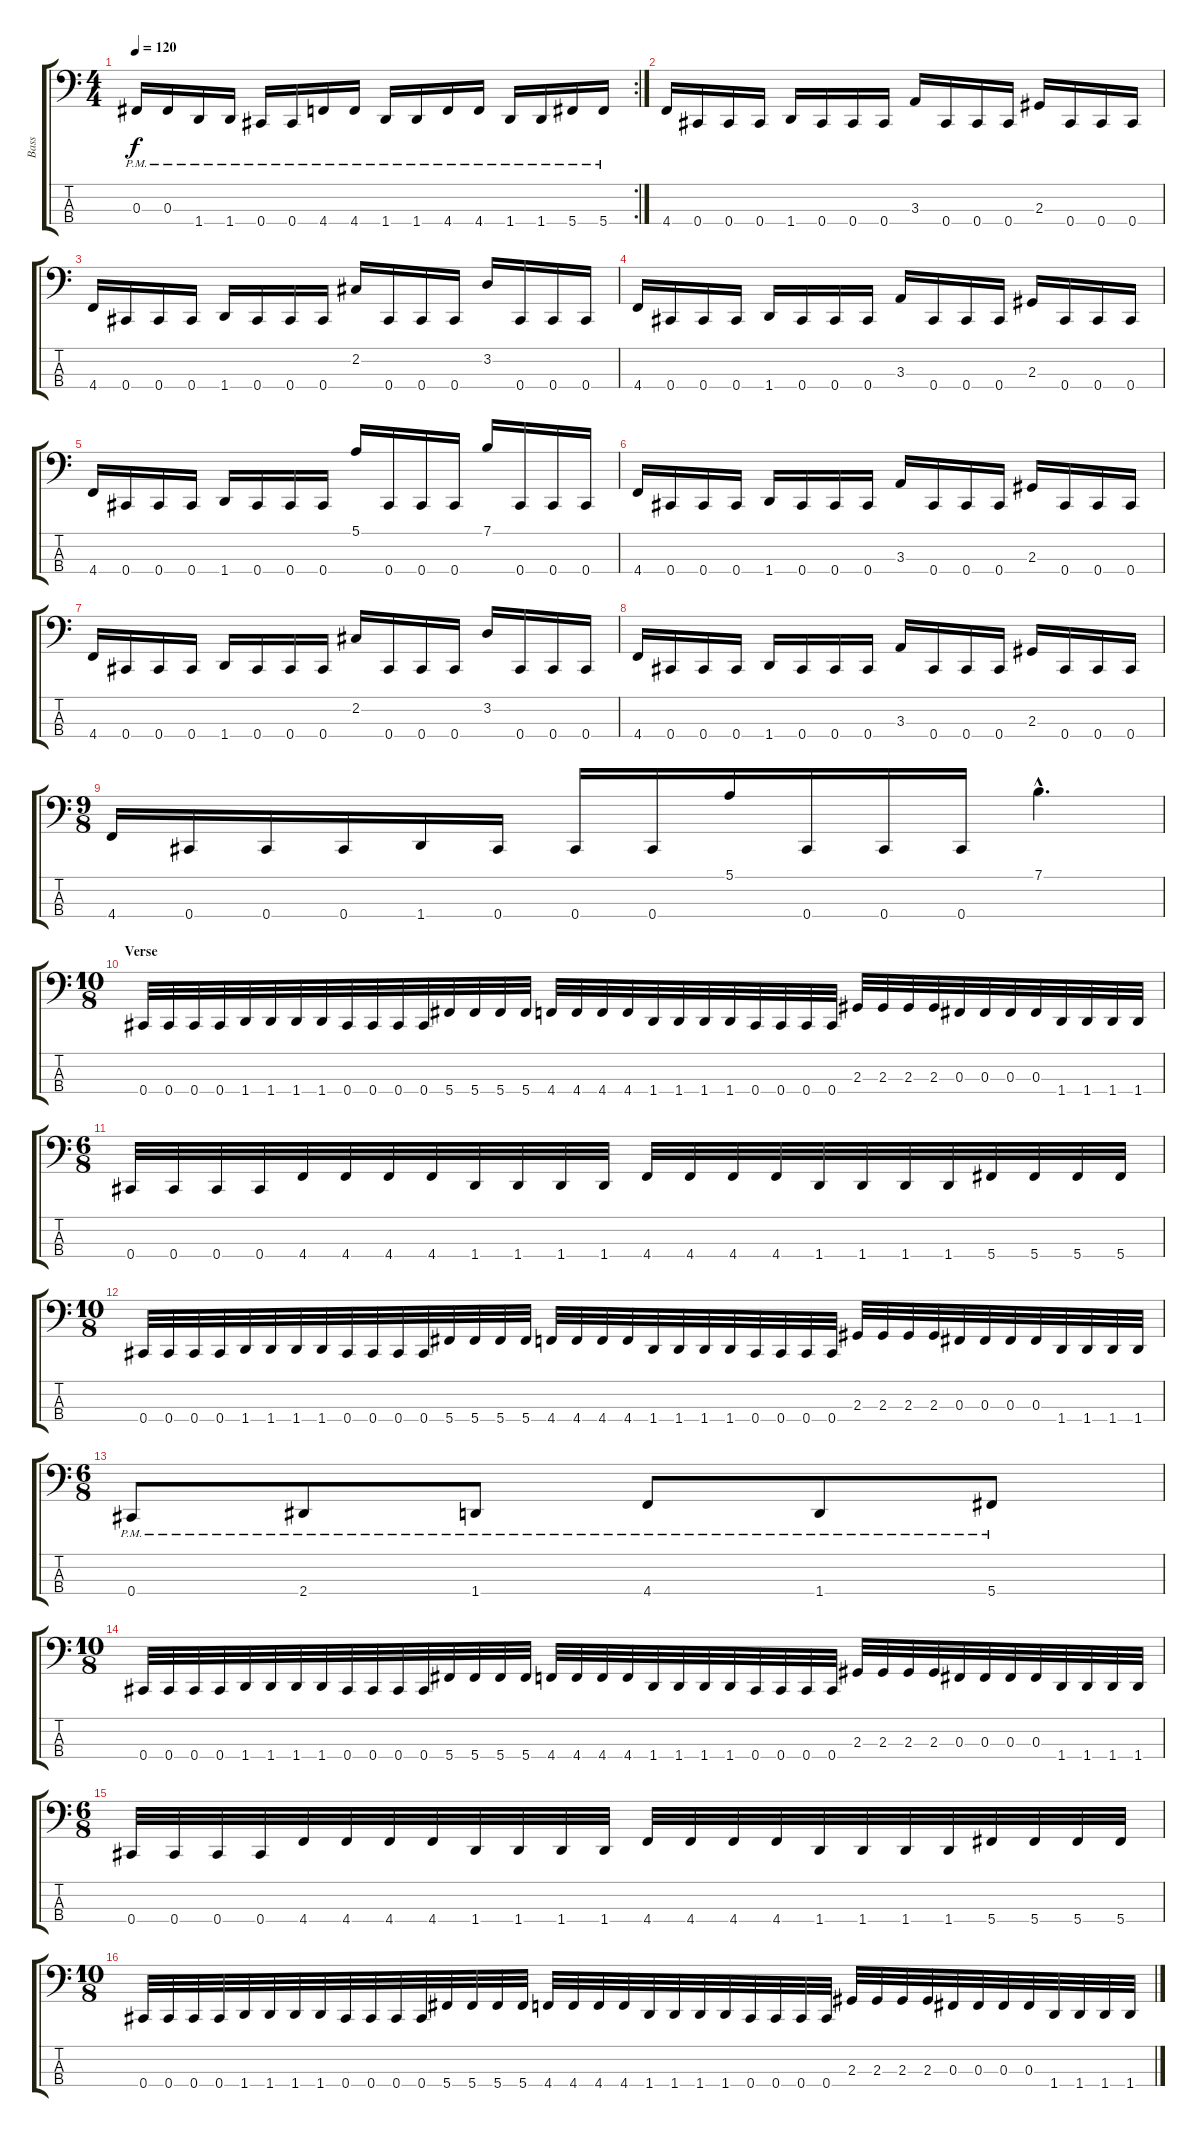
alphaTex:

\track ("Bass" "Bass") {instrument electricbasspick}
\staff {score tabs}
\tuning (E2 B1 Gb1 Db1) {hide}
\rc 2
\ts (4 4)
\tempo 120
\clef f4
\ks c
0.3{pm}.16{dy f} 0.3{pm}.16 1.4{pm}.16 1.4{pm}.16 0.4{pm}.16 0.4{pm}.16 4.4{pm}.16 4.4{pm}.16 1.4{pm}.16 1.4{pm}.16 4.4{pm}.16 4.4{pm}.16 1.4{pm}.16 1.4{pm}.16 5.4{pm}.16 5.4{pm}.16 |
4.4.16 0.4.16 0.4.16 0.4.16 1.4.16 0.4.16 0.4.16 0.4.16 3.3.16 0.4.16 0.4.16 0.4.16 2.3.16 0.4.16 0.4.16 0.4.16 |
4.4.16 0.4.16 0.4.16 0.4.16 1.4.16 0.4.16 0.4.16 0.4.16 2.2.16 0.4.16 0.4.16 0.4.16 3.2.16 0.4.16 0.4.16 0.4.16 |
4.4.16 0.4.16 0.4.16 0.4.16 1.4.16 0.4.16 0.4.16 0.4.16 3.3.16 0.4.16 0.4.16 0.4.16 2.3.16 0.4.16 0.4.16 0.4.16 |
4.4.16 0.4.16 0.4.16 0.4.16 1.4.16 0.4.16 0.4.16 0.4.16 5.1.16 0.4.16 0.4.16 0.4.16 7.1.16 0.4.16 0.4.16 0.4.16 |
4.4.16 0.4.16 0.4.16 0.4.16 1.4.16 0.4.16 0.4.16 0.4.16 3.3.16 0.4.16 0.4.16 0.4.16 2.3.16 0.4.16 0.4.16 0.4.16 |
4.4.16 0.4.16 0.4.16 0.4.16 1.4.16 0.4.16 0.4.16 0.4.16 2.2.16 0.4.16 0.4.16 0.4.16 3.2.16 0.4.16 0.4.16 0.4.16 |
4.4.16 0.4.16 0.4.16 0.4.16 1.4.16 0.4.16 0.4.16 0.4.16 3.3.16 0.4.16 0.4.16 0.4.16 2.3.16 0.4.16 0.4.16 0.4.16 |
\ts (9 8)
4.4.16 0.4.16 0.4.16 0.4.16 1.4.16 0.4.16 0.4.16 0.4.16 5.1.16 0.4.16 0.4.16 0.4.16 7.1{hac}.4{d} |
\ts (10 8)
\section ("" "Verse")
0.4.32 0.4.32 0.4.32 0.4.32 1.4.32 1.4.32 1.4.32 1.4.32 0.4.32 0.4.32 0.4.32 0.4.32 5.4.32 5.4.32 5.4.32 5.4.32 4.4.32 4.4.32 4.4.32 4.4.32 1.4.32 1.4.32 1.4.32 1.4.32 0.4.32 0.4.32 0.4.32 0.4.32 2.3.32 2.3.32 2.3.32 2.3.32 0.3.32 0.3.32 0.3.32 0.3.32 1.4.32 1.4.32 1.4.32 1.4.32 |
\ts (6 8)
0.4.32 0.4.32 0.4.32 0.4.32 4.4.32 4.4.32 4.4.32 4.4.32 1.4.32 1.4.32 1.4.32 1.4.32 4.4.32 4.4.32 4.4.32 4.4.32 1.4.32 1.4.32 1.4.32 1.4.32 5.4.32 5.4.32 5.4.32 5.4.32 |
\ts (10 8)
0.4.32 0.4.32 0.4.32 0.4.32 1.4.32 1.4.32 1.4.32 1.4.32 0.4.32 0.4.32 0.4.32 0.4.32 5.4.32 5.4.32 5.4.32 5.4.32 4.4.32 4.4.32 4.4.32 4.4.32 1.4.32 1.4.32 1.4.32 1.4.32 0.4.32 0.4.32 0.4.32 0.4.32 2.3.32 2.3.32 2.3.32 2.3.32 0.3.32 0.3.32 0.3.32 0.3.32 1.4.32 1.4.32 1.4.32 1.4.32 |
\ts (6 8)
0.4{pm}.8 2.4{pm}.8 1.4{pm}.8 4.4{pm}.8 1.4{pm}.8 5.4{pm}.8 |
\ts (10 8)
0.4.32 0.4.32 0.4.32 0.4.32 1.4.32 1.4.32 1.4.32 1.4.32 0.4.32 0.4.32 0.4.32 0.4.32 5.4.32 5.4.32 5.4.32 5.4.32 4.4.32 4.4.32 4.4.32 4.4.32 1.4.32 1.4.32 1.4.32 1.4.32 0.4.32 0.4.32 0.4.32 0.4.32 2.3.32 2.3.32 2.3.32 2.3.32 0.3.32 0.3.32 0.3.32 0.3.32 1.4.32 1.4.32 1.4.32 1.4.32 |
\ts (6 8)
0.4.32 0.4.32 0.4.32 0.4.32 4.4.32 4.4.32 4.4.32 4.4.32 1.4.32 1.4.32 1.4.32 1.4.32 4.4.32 4.4.32 4.4.32 4.4.32 1.4.32 1.4.32 1.4.32 1.4.32 5.4.32 5.4.32 5.4.32 5.4.32 |
\ts (10 8)
0.4.32 0.4.32 0.4.32 0.4.32 1.4.32 1.4.32 1.4.32 1.4.32 0.4.32 0.4.32 0.4.32 0.4.32 5.4.32 5.4.32 5.4.32 5.4.32 4.4.32 4.4.32 4.4.32 4.4.32 1.4.32 1.4.32 1.4.32 1.4.32 0.4.32 0.4.32 0.4.32 0.4.32 2.3.32 2.3.32 2.3.32 2.3.32 0.3.32 0.3.32 0.3.32 0.3.32 1.4.32 1.4.32 1.4.32 1.4.32
